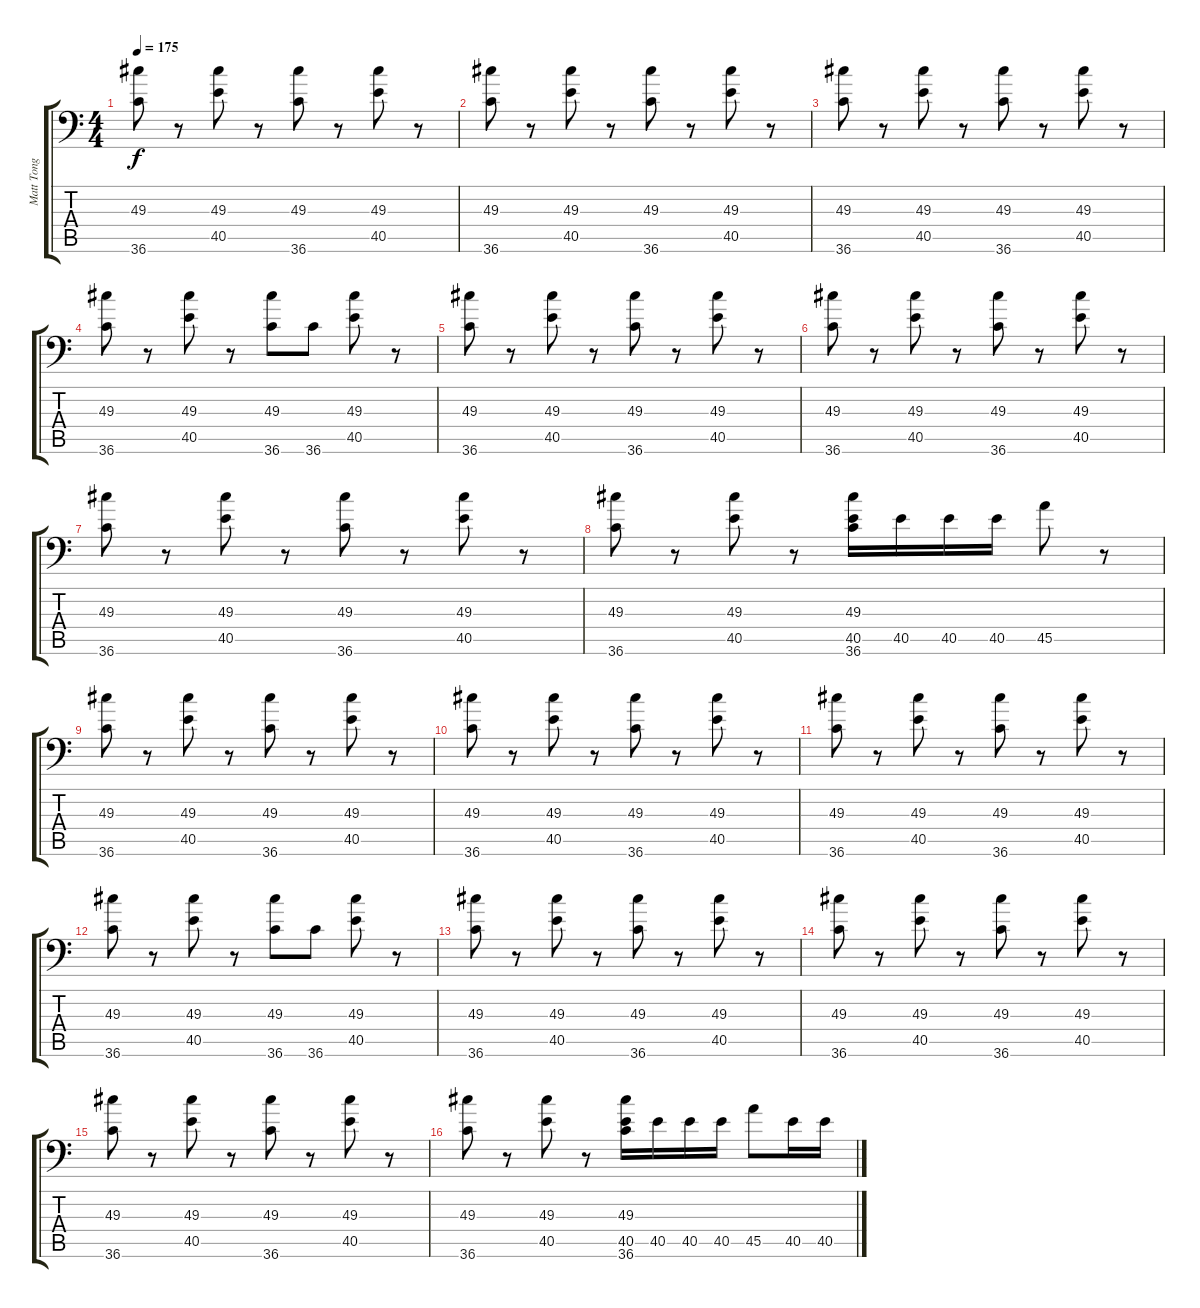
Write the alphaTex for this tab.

\track ("Matt Tong" "Matt Tong") {instrument acousticgrandpiano}
\staff {score tabs}
\tuning (C-1 C-1 C-1 C-1 C-1 C-1) {hide}
\ts (4 4)
\tempo 175
\clef f4
\ks c
(49.3 36.6).8{dy f} r.8 (49.3 40.5).8 r.8 (49.3 36.6).8 r.8 (49.3 40.5).8 r.8 |
(49.3 36.6).8 r.8 (49.3 40.5).8 r.8 (49.3 36.6).8 r.8 (49.3 40.5).8 r.8 |
(49.3 36.6).8 r.8 (49.3 40.5).8 r.8 (49.3 36.6).8 r.8 (49.3 40.5).8 r.8 |
(49.3 36.6).8 r.8 (49.3 40.5).8 r.8 (49.3 36.6).8 36.6.8 (49.3 40.5).8 r.8 |
(49.3 36.6).8 r.8 (49.3 40.5).8 r.8 (49.3 36.6).8 r.8 (49.3 40.5).8 r.8 |
(49.3 36.6).8 r.8 (49.3 40.5).8 r.8 (49.3 36.6).8 r.8 (49.3 40.5).8 r.8 |
(49.3 36.6).8 r.8 (49.3 40.5).8 r.8 (49.3 36.6).8 r.8 (49.3 40.5).8 r.8 |
(49.3 36.6).8 r.8 (49.3 40.5).8 r.8 (49.3 40.5 36.6).16 40.5.16 40.5.16 40.5.16 45.5.8 r.8 |
(49.3 36.6).8 r.8 (49.3 40.5).8 r.8 (49.3 36.6).8 r.8 (49.3 40.5).8 r.8 |
(49.3 36.6).8 r.8 (49.3 40.5).8 r.8 (49.3 36.6).8 r.8 (49.3 40.5).8 r.8 |
(49.3 36.6).8 r.8 (49.3 40.5).8 r.8 (49.3 36.6).8 r.8 (49.3 40.5).8 r.8 |
(49.3 36.6).8 r.8 (49.3 40.5).8 r.8 (49.3 36.6).8 36.6.8 (49.3 40.5).8 r.8 |
(49.3 36.6).8 r.8 (49.3 40.5).8 r.8 (49.3 36.6).8 r.8 (49.3 40.5).8 r.8 |
(49.3 36.6).8 r.8 (49.3 40.5).8 r.8 (49.3 36.6).8 r.8 (49.3 40.5).8 r.8 |
(49.3 36.6).8 r.8 (49.3 40.5).8 r.8 (49.3 36.6).8 r.8 (49.3 40.5).8 r.8 |
(49.3 36.6).8 r.8 (49.3 40.5).8 r.8 (49.3 40.5 36.6).16 40.5.16 40.5.16 40.5.16 45.5.8 40.5.16 40.5.16
